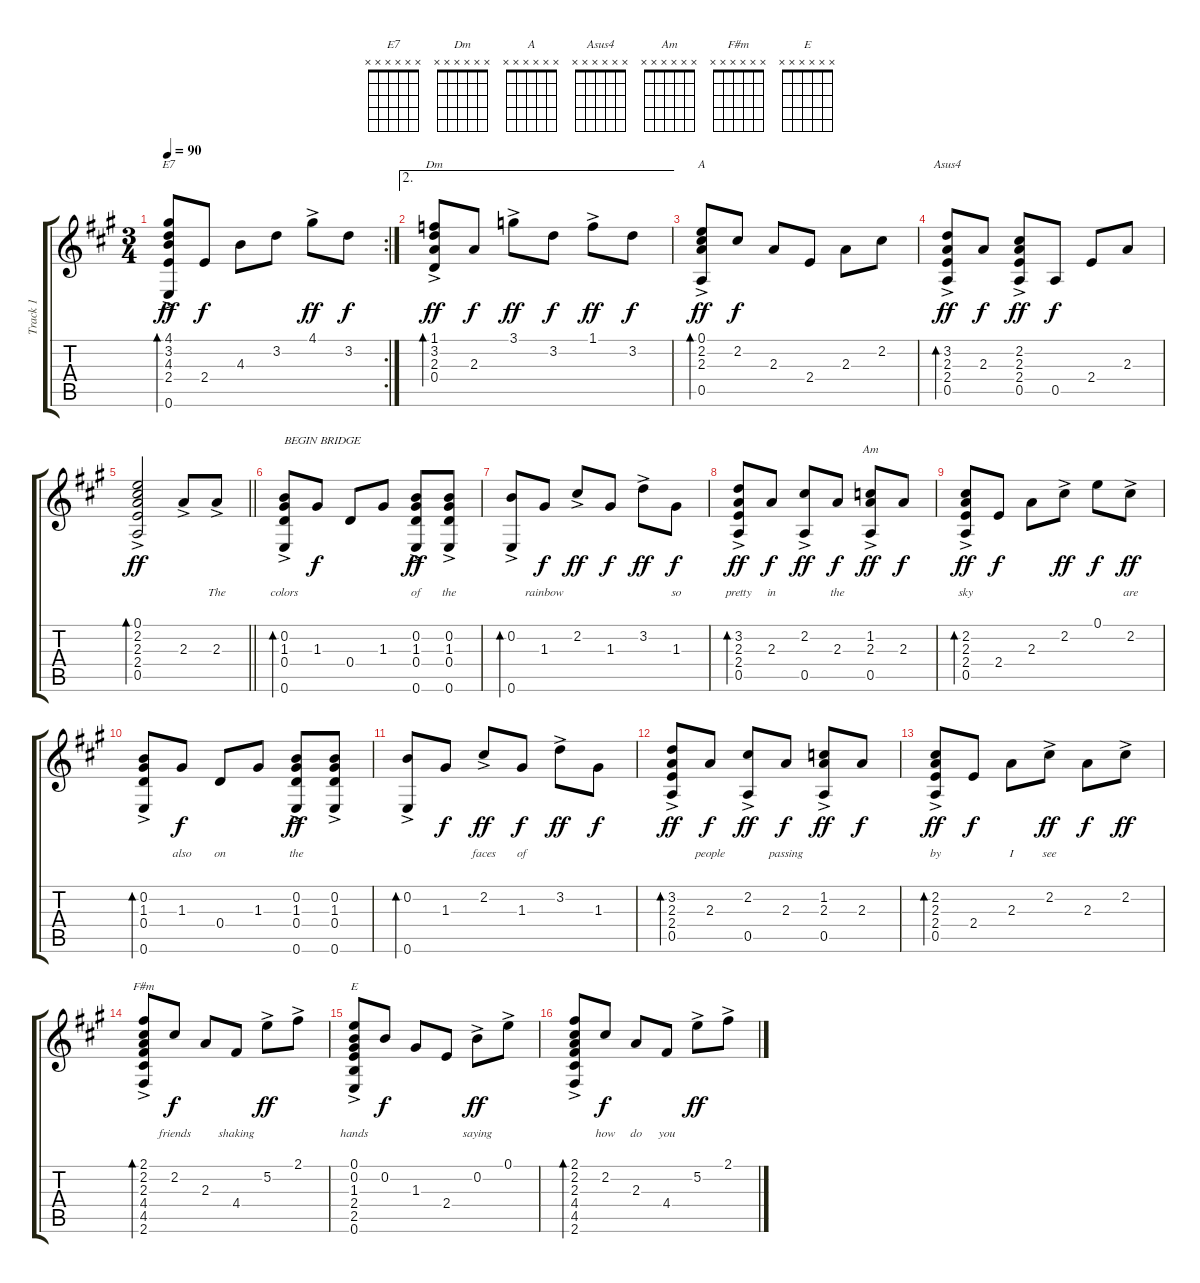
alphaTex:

\track ("Track 1" "Track 1") {instrument acousticguitarnylon}
\staff {score tabs}
\tuning (E4 B3 G3 D3 A2 E2) {hide}
\chord ("E7" x x x x x x)
\chord ("Dm" x x x x x x)
\chord ("A" x x x x x x)
\chord ("Asus4" x x x x x x)
\chord ("Am" x x x x x x)
\chord ("F#m" x x x x x x)
\chord ("E" x x x x x x)
\rc 2
\ts (3 4)
\tempo 90
\clef g2
\ks a
(4.1{ac} 3.2 4.3 2.4 0.6).8{bd 240 ch "E7" dy ff} 2.4.8{dy f} 4.3.8 3.2.8 4.1{ac}.8{dy ff} 3.2.8{dy f} |
\ae 2
(1.1{ac} 3.2 2.3 0.4).8{bd 240 ch "Dm" dy ff} 2.3.8{dy f} 3.1{ac}.8{dy ff} 3.2.8{dy f} 1.1{ac}.8{dy ff} 3.2.8{dy f} |
(0.1{ac} 2.2 2.3 0.5).8{bd 240 ch "A" dy ff} 2.2.8{dy f} 2.3.8 2.4.8 2.3.8 2.2.8 |
(3.2{ac} 2.3 2.4 0.5).8{bd 240 ch "Asus4" dy ff} 2.3.8{dy f} (2.2{ac} 2.3 2.4 0.5).8{dy ff} 0.5.8{dy f} 2.4.8 2.3.8 |
\barLineRight lightlight
(0.1{ac} 2.2 2.3 2.4 0.5).2{bd 240 lyrics (0 "") lyrics (1 "") lyrics (2 "") lyrics (3 "") lyrics (4 "") dy ff} 2.3{ac}.8{lyrics (0 "") lyrics (1 "") lyrics (2 "") lyrics (3 "") lyrics (4 "")} 2.3{ac}.8{lyrics (0 "") lyrics (1 "") lyrics (2 "The") lyrics (3 "") lyrics (4 "")} |
(0.2{ac} 1.3 0.4 0.6).8{bd 240 txt "BEGIN BRIDGE" lyrics (0 "") lyrics (1 "") lyrics (2 "colors") lyrics (3 "") lyrics (4 "")} 1.3.8{lyrics (0 "") lyrics (1 "") lyrics (2 "") lyrics (3 "") lyrics (4 "") dy f} 0.4.8{lyrics (0 "") lyrics (1 "") lyrics (2 "") lyrics (3 "") lyrics (4 "")} 1.3.8{lyrics (0 "") lyrics (1 "") lyrics (2 "") lyrics (3 "") lyrics (4 "")} (0.2{ac} 1.3 0.4 0.6).8{lyrics (0 "") lyrics (1 "") lyrics (2 "of") lyrics (3 "") lyrics (4 "") dy ff} (0.2{ac} 1.3 0.4 0.6).8{lyrics (0 "") lyrics (1 "") lyrics (2 "the") lyrics (3 "") lyrics (4 "")} |
(0.2{ac} 0.6).8{bd 240 lyrics (0 "") lyrics (1 "") lyrics (2 "") lyrics (3 "") lyrics (4 "")} 1.3.8{lyrics (0 "") lyrics (1 "") lyrics (2 "rainbow") lyrics (3 "") lyrics (4 "") dy f} 2.2{ac}.8{lyrics (0 "") lyrics (1 "") lyrics (2 "") lyrics (3 "") lyrics (4 "") dy ff} 1.3.8{lyrics (0 "") lyrics (1 "") lyrics (2 "") lyrics (3 "") lyrics (4 "") dy f} 3.2{ac}.8{lyrics (0 "") lyrics (1 "") lyrics (2 "") lyrics (3 "") lyrics (4 "") dy ff} 1.3.8{lyrics (0 "") lyrics (1 "") lyrics (2 "so") lyrics (3 "") lyrics (4 "") dy f} |
(3.2{ac} 2.3 2.4 0.5).8{bd 240 lyrics (0 "") lyrics (1 "") lyrics (2 "pretty") lyrics (3 "") lyrics (4 "") dy ff} 2.3.8{lyrics (0 "") lyrics (1 "") lyrics (2 "in") lyrics (3 "") lyrics (4 "") dy f} (2.2{ac} 0.5).8{lyrics (0 "") lyrics (1 "") lyrics (2 "") lyrics (3 "") lyrics (4 "") dy ff} 2.3.8{lyrics (0 "") lyrics (1 "") lyrics (2 "the") lyrics (3 "") lyrics (4 "") dy f} (1.2{ac} 2.3 0.5).8{ch "Am" lyrics (0 "") lyrics (1 "") lyrics (2 "") lyrics (3 "") lyrics (4 "") dy ff} 2.3.8{lyrics (0 "") lyrics (1 "") lyrics (2 "") lyrics (3 "") lyrics (4 "") dy f} |
(2.2{ac} 2.3 2.4 0.5).8{bd 240 lyrics (0 "") lyrics (1 "") lyrics (2 "sky") lyrics (3 "") lyrics (4 "") dy ff} 2.4.8{lyrics (0 "") lyrics (1 "") lyrics (2 "") lyrics (3 "") lyrics (4 "") dy f} 2.3.8{lyrics (0 "") lyrics (1 "") lyrics (2 "") lyrics (3 "") lyrics (4 "")} 2.2{ac}.8{lyrics (0 "") lyrics (1 "") lyrics (2 "") lyrics (3 "") lyrics (4 "") dy ff} 0.1.8{lyrics (0 "") lyrics (1 "") lyrics (2 "") lyrics (3 "") lyrics (4 "") dy f} 2.2{ac}.8{lyrics (0 "") lyrics (1 "") lyrics (2 "are") lyrics (3 "") lyrics (4 "") dy ff} |
(0.2{ac} 1.3 0.4 0.6).8{bd 240 lyrics (0 "") lyrics (1 "") lyrics (2 "") lyrics (3 "") lyrics (4 "")} 1.3.8{lyrics (0 "") lyrics (1 "") lyrics (2 "also") lyrics (3 "") lyrics (4 "") dy f} 0.4.8{lyrics (0 "") lyrics (1 "") lyrics (2 "on") lyrics (3 "") lyrics (4 "")} 1.3.8{lyrics (0 "") lyrics (1 "") lyrics (2 "") lyrics (3 "") lyrics (4 "")} (0.2{ac} 1.3 0.4 0.6).8{lyrics (0 "") lyrics (1 "") lyrics (2 "the") lyrics (3 "") lyrics (4 "") dy ff} (0.2{ac} 1.3 0.4 0.6).8{lyrics (0 "") lyrics (1 "") lyrics (2 "") lyrics (3 "") lyrics (4 "")} |
(0.2{ac} 0.6).8{bd 240 lyrics (0 "") lyrics (1 "") lyrics (2 "") lyrics (3 "") lyrics (4 "")} 1.3.8{lyrics (0 "") lyrics (1 "") lyrics (2 "") lyrics (3 "") lyrics (4 "") dy f} 2.2{ac}.8{lyrics (0 "") lyrics (1 "") lyrics (2 "faces") lyrics (3 "") lyrics (4 "") dy ff} 1.3.8{lyrics (0 "") lyrics (1 "") lyrics (2 "of") lyrics (3 "") lyrics (4 "") dy f} 3.2{ac}.8{lyrics (0 "") lyrics (1 "") lyrics (2 "") lyrics (3 "") lyrics (4 "") dy ff} 1.3.8{lyrics (0 "") lyrics (1 "") lyrics (2 "") lyrics (3 "") lyrics (4 "") dy f} |
(3.2{ac} 2.3 2.4 0.5).8{bd 240 lyrics (0 "") lyrics (1 "") lyrics (2 "") lyrics (3 "") lyrics (4 "") dy ff} 2.3.8{lyrics (0 "") lyrics (1 "") lyrics (2 "people") lyrics (3 "") lyrics (4 "") dy f} (2.2{ac} 0.5).8{lyrics (0 "") lyrics (1 "") lyrics (2 "") lyrics (3 "") lyrics (4 "") dy ff} 2.3.8{lyrics (0 "") lyrics (1 "") lyrics (2 "passing") lyrics (3 "") lyrics (4 "") dy f} (1.2{ac} 2.3 0.5).8{lyrics (0 "") lyrics (1 "") lyrics (2 "") lyrics (3 "") lyrics (4 "") dy ff} 2.3.8{lyrics (0 "") lyrics (1 "") lyrics (2 "") lyrics (3 "") lyrics (4 "") dy f} |
(2.2{ac} 2.3 2.4 0.5).8{bd 240 lyrics (0 "") lyrics (1 "") lyrics (2 "by") lyrics (3 "") lyrics (4 "") dy ff} 2.4.8{lyrics (0 "") lyrics (1 "") lyrics (2 "") lyrics (3 "") lyrics (4 "") dy f} 2.3.8{lyrics (0 "") lyrics (1 "") lyrics (2 "I") lyrics (3 "") lyrics (4 "")} 2.2{ac}.8{lyrics (0 "") lyrics (1 "") lyrics (2 "see") lyrics (3 "") lyrics (4 "") dy ff} 2.3.8{lyrics (0 "") lyrics (1 "") lyrics (2 "") lyrics (3 "") lyrics (4 "") dy f} 2.2{ac}.8{lyrics (0 "") lyrics (1 "") lyrics (2 "") lyrics (3 "") lyrics (4 "") dy ff} |
(2.1{ac} 2.2 2.3 4.4 4.5 2.6).8{bd 240 ch "F#m" lyrics (0 "") lyrics (1 "") lyrics (2 "") lyrics (3 "") lyrics (4 "")} 2.2.8{lyrics (0 "") lyrics (1 "") lyrics (2 "friends") lyrics (3 "") lyrics (4 "") dy f} 2.3.8{lyrics (0 "") lyrics (1 "") lyrics (2 "") lyrics (3 "") lyrics (4 "")} 4.4.8{lyrics (0 "") lyrics (1 "") lyrics (2 "shaking") lyrics (3 "") lyrics (4 "")} 5.2{ac}.8{lyrics (0 "") lyrics (1 "") lyrics (2 "") lyrics (3 "") lyrics (4 "") dy ff} 2.1{ac}.8{lyrics (0 "") lyrics (1 "") lyrics (2 "") lyrics (3 "") lyrics (4 "")} |
(0.1{ac} 0.2 1.3 2.4 2.5 0.6).8{ch "E" lyrics (0 "") lyrics (1 "") lyrics (2 "hands") lyrics (3 "") lyrics (4 "")} 0.2.8{lyrics (0 "") lyrics (1 "") lyrics (2 "") lyrics (3 "") lyrics (4 "") dy f} 1.3.8{lyrics (0 "") lyrics (1 "") lyrics (2 "") lyrics (3 "") lyrics (4 "")} 2.4.8{lyrics (0 "") lyrics (1 "") lyrics (2 "") lyrics (3 "") lyrics (4 "")} 0.2{ac}.8{lyrics (0 "") lyrics (1 "") lyrics (2 "saying") lyrics (3 "") lyrics (4 "") dy ff} 0.1{ac}.8{lyrics (0 "") lyrics (1 "") lyrics (2 "") lyrics (3 "") lyrics (4 "")} |
(2.1{ac} 2.2 2.3 4.4 4.5 2.6).8{bd 60 lyrics (0 "") lyrics (1 "") lyrics (2 "") lyrics (3 "") lyrics (4 "")} 2.2.8{lyrics (0 "") lyrics (1 "") lyrics (2 "how") lyrics (3 "") lyrics (4 "") dy f} 2.3.8{lyrics (0 "") lyrics (1 "") lyrics (2 "do") lyrics (3 "") lyrics (4 "")} 4.4.8{lyrics (0 "") lyrics (1 "") lyrics (2 "you") lyrics (3 "") lyrics (4 "")} 5.2{ac}.8{lyrics (0 "") lyrics (1 "") lyrics (2 "") lyrics (3 "") lyrics (4 "") dy ff} 2.1{ac}.8{lyrics (0 "") lyrics (1 "") lyrics (2 "") lyrics (3 "") lyrics (4 "")}
